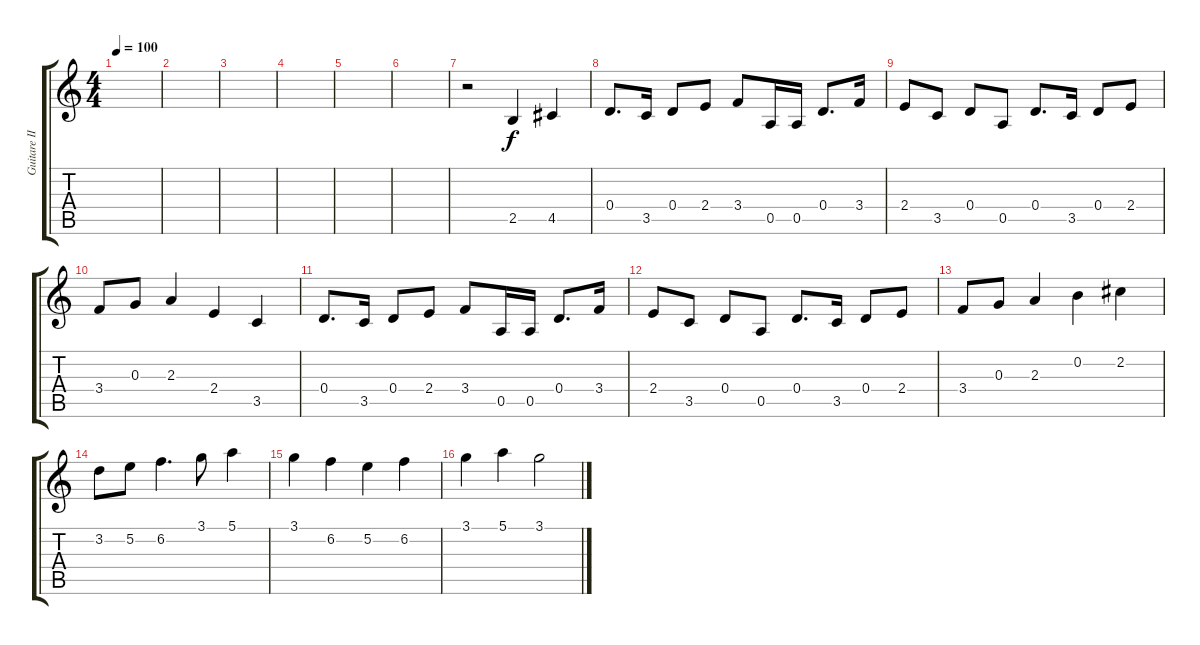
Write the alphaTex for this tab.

\track ("Guitare II" "Guitare II") {instrument overdrivenguitar}
\staff {score tabs}
\tuning (E4 B3 G3 D3 A2 E2) {hide}
\ts (4 4)
\tempo 100
\clef g2
\ks c
|
|
|
|
|
|
r.2 2.5.4 4.5.4 |
0.4.8{d} 3.5.16 0.4.8 2.4.8 3.4.8 0.5.16 0.5.16 0.4.8{d} 3.4.16 |
2.4.8 3.5.8 0.4.8 0.5.8 0.4.8{d} 3.5.16 0.4.8 2.4.8 |
3.4.8 0.3.8 2.3.4 2.4.4 3.5.4 |
0.4.8{d} 3.5.16 0.4.8 2.4.8 3.4.8 0.5.16 0.5.16 0.4.8{d} 3.4.16 |
2.4.8 3.5.8 0.4.8 0.5.8 0.4.8{d} 3.5.16 0.4.8 2.4.8 |
3.4.8 0.3.8 2.3.4 0.2.4 2.2.4 |
3.2.8 5.2.8 6.2.4{d} 3.1.8 5.1.4 |
3.1.4 6.2.4 5.2.4 6.2.4 |
3.1.4 5.1.4 3.1.2
